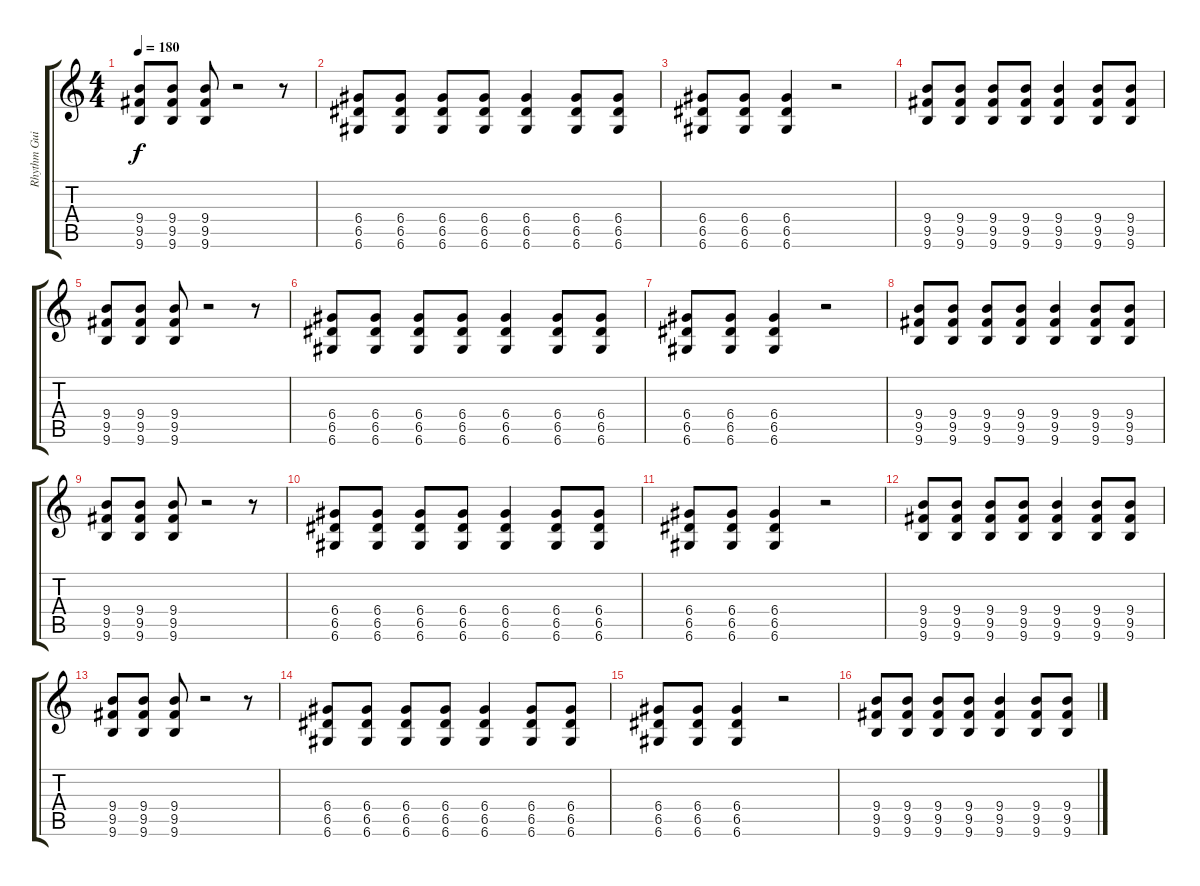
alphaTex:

\track ("Rhythm Guitar" "Rhythm Gui") {instrument overdrivenguitar}
\staff {score tabs}
\tuning (E4 B3 G3 D3 A2 D2) {hide}
\ts (4 4)
\tempo 180
\clef g2
\ks c
(9.4 9.5 9.6).8{dy f} (9.4 9.5 9.6).8 (9.4 9.5 9.6).8 r.2 r.8 |
(6.4 6.5 6.6).8 (6.4 6.5 6.6).8 (6.4 6.5 6.6).8 (6.4 6.5 6.6).8 (6.4 6.5 6.6).4 (6.4 6.5 6.6).8 (6.4 6.5 6.6).8 |
(6.4 6.5 6.6).8 (6.4 6.5 6.6).8 (6.4 6.5 6.6).4 r.2 |
(9.4 9.5 9.6).8 (9.4 9.5 9.6).8 (9.4 9.5 9.6).8 (9.4 9.5 9.6).8 (9.4 9.5 9.6).4 (9.4 9.5 9.6).8 (9.4 9.5 9.6).8 |
(9.4 9.5 9.6).8 (9.4 9.5 9.6).8 (9.4 9.5 9.6).8 r.2 r.8 |
(6.4 6.5 6.6).8 (6.4 6.5 6.6).8 (6.4 6.5 6.6).8 (6.4 6.5 6.6).8 (6.4 6.5 6.6).4 (6.4 6.5 6.6).8 (6.4 6.5 6.6).8 |
(6.4 6.5 6.6).8 (6.4 6.5 6.6).8 (6.4 6.5 6.6).4 r.2 |
(9.4 9.5 9.6).8 (9.4 9.5 9.6).8 (9.4 9.5 9.6).8 (9.4 9.5 9.6).8 (9.4 9.5 9.6).4 (9.4 9.5 9.6).8 (9.4 9.5 9.6).8 |
(9.4 9.5 9.6).8 (9.4 9.5 9.6).8 (9.4 9.5 9.6).8 r.2 r.8 |
(6.4 6.5 6.6).8 (6.4 6.5 6.6).8 (6.4 6.5 6.6).8 (6.4 6.5 6.6).8 (6.4 6.5 6.6).4 (6.4 6.5 6.6).8 (6.4 6.5 6.6).8 |
(6.4 6.5 6.6).8 (6.4 6.5 6.6).8 (6.4 6.5 6.6).4 r.2 |
(9.4 9.5 9.6).8 (9.4 9.5 9.6).8 (9.4 9.5 9.6).8 (9.4 9.5 9.6).8 (9.4 9.5 9.6).4 (9.4 9.5 9.6).8 (9.4 9.5 9.6).8 |
(9.4 9.5 9.6).8 (9.4 9.5 9.6).8 (9.4 9.5 9.6).8 r.2 r.8 |
(6.4 6.5 6.6).8 (6.4 6.5 6.6).8 (6.4 6.5 6.6).8 (6.4 6.5 6.6).8 (6.4 6.5 6.6).4 (6.4 6.5 6.6).8 (6.4 6.5 6.6).8 |
(6.4 6.5 6.6).8 (6.4 6.5 6.6).8 (6.4 6.5 6.6).4 r.2 |
(9.4 9.5 9.6).8 (9.4 9.5 9.6).8 (9.4 9.5 9.6).8 (9.4 9.5 9.6).8 (9.4 9.5 9.6).4 (9.4 9.5 9.6).8 (9.4 9.5 9.6).8
